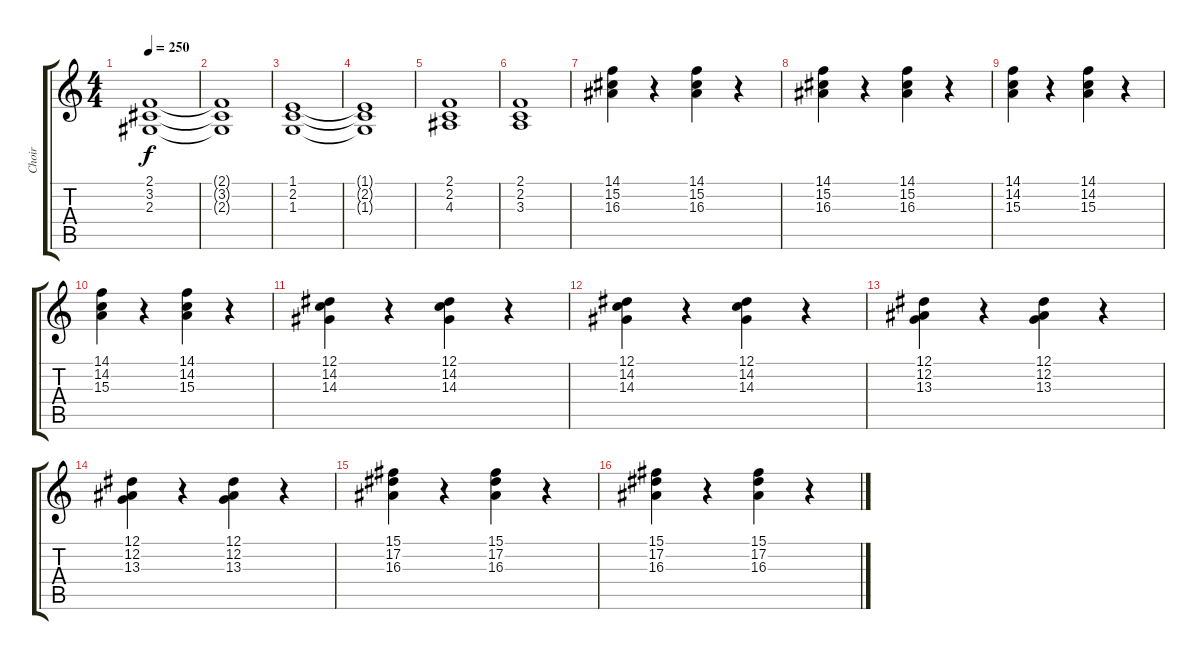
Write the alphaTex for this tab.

\track ("Choir" "Choir") {instrument choiraahs}
\staff {score tabs}
\tuning (Eb4 Bb3 Gb3 Db3 Ab2 Eb2) {hide}
\ts (4 4)
\tempo 250
\clef g2
\ks c
(2.1 3.2 2.3).1{dy f} |
(2.1{t} 3.2{t} 2.3{t}).1 |
(1.1 2.2 1.3).1 |
(1.1{t} 2.2{t} 1.3{t}).1 |
(2.1 2.2 4.3).1 |
(2.1 2.2 3.3).1 |
(14.1 15.2 16.3).4 r.4 (14.1 15.2 16.3).4 r.4 |
(14.1 15.2 16.3).4 r.4 (14.1 15.2 16.3).4 r.4 |
(14.1 14.2 15.3).4 r.4 (14.1 14.2 15.3).4 r.4 |
(14.1 14.2 15.3).4 r.4 (14.1 14.2 15.3).4 r.4 |
(12.1 14.2 14.3).4 r.4 (12.1 14.2 14.3).4 r.4 |
(12.1 14.2 14.3).4 r.4 (12.1 14.2 14.3).4 r.4 |
(12.1 12.2 13.3).4 r.4 (12.1 12.2 13.3).4 r.4 |
(12.1 12.2 13.3).4 r.4 (12.1 12.2 13.3).4 r.4 |
(15.1 17.2 16.3).4 r.4 (15.1 17.2 16.3).4 r.4 |
(15.1 17.2 16.3).4 r.4 (15.1 17.2 16.3).4 r.4
